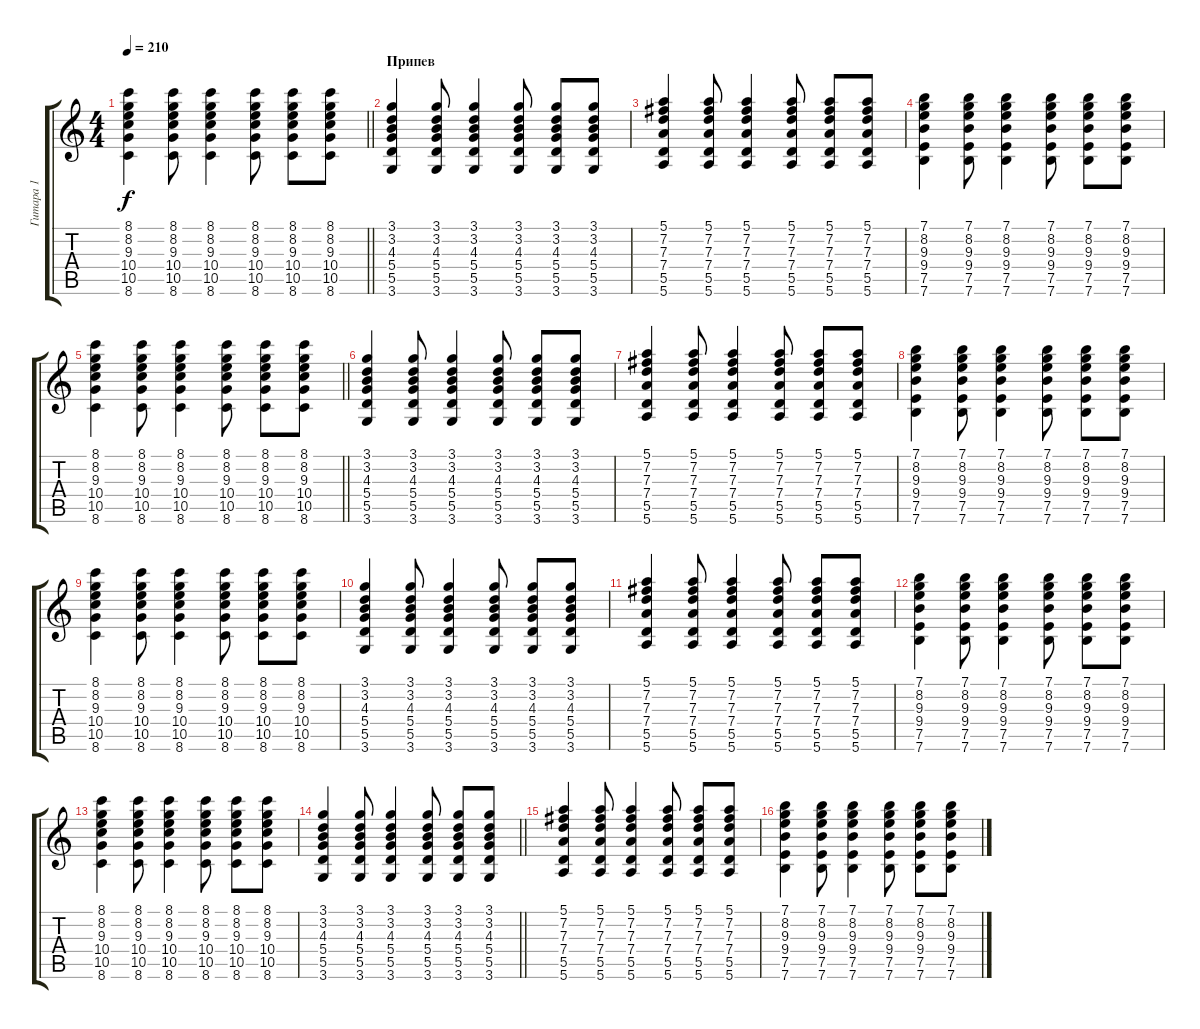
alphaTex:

\track ("Гитара 1" "Гитара 1") {instrument electricguitarjazz}
\staff {score tabs}
\tuning (E4 B3 G3 D3 A2 E2) {hide}
\ts (4 4)
\tempo 210
\clef g2
\barLineRight lightlight
\ks c
(8.1 8.2 9.3 10.4 10.5 8.6).4{dy f} (8.1 8.2 9.3 10.4 10.5 8.6).8 (8.1 8.2 9.3 10.4 10.5 8.6).4 (8.1 8.2 9.3 10.4 10.5 8.6).8 (8.1 8.2 9.3 10.4 10.5 8.6).8 (8.1 8.2 9.3 10.4 10.5 8.6).8 |
\section ("" "Припев")
(3.1 3.2 4.3 5.4 5.5 3.6).4 (3.1 3.2 4.3 5.4 5.5 3.6).8 (3.1 3.2 4.3 5.4 5.5 3.6).4 (3.1 3.2 4.3 5.4 5.5 3.6).8 (3.1 3.2 4.3 5.4 5.5 3.6).8 (3.1 3.2 4.3 5.4 5.5 3.6).8 |
(5.1 7.2 7.3 7.4 5.5 5.6).4 (5.1 7.2 7.3 7.4 5.5 5.6).8 (5.1 7.2 7.3 7.4 5.5 5.6).4 (5.1 7.2 7.3 7.4 5.5 5.6).8 (5.1 7.2 7.3 7.4 5.5 5.6).8 (5.1 7.2 7.3 7.4 5.5 5.6).8 |
(7.1 8.2 9.3 9.4 7.5 7.6).4 (7.1 8.2 9.3 9.4 7.5 7.6).8 (7.1 8.2 9.3 9.4 7.5 7.6).4 (7.1 8.2 9.3 9.4 7.5 7.6).8 (7.1 8.2 9.3 9.4 7.5 7.6).8 (7.1 8.2 9.3 9.4 7.5 7.6).8 |
\barLineRight lightlight
(8.1 8.2 9.3 10.4 10.5 8.6).4 (8.1 8.2 9.3 10.4 10.5 8.6).8 (8.1 8.2 9.3 10.4 10.5 8.6).4 (8.1 8.2 9.3 10.4 10.5 8.6).8 (8.1 8.2 9.3 10.4 10.5 8.6).8 (8.1 8.2 9.3 10.4 10.5 8.6).8 |
(3.1 3.2 4.3 5.4 5.5 3.6).4 (3.1 3.2 4.3 5.4 5.5 3.6).8 (3.1 3.2 4.3 5.4 5.5 3.6).4 (3.1 3.2 4.3 5.4 5.5 3.6).8 (3.1 3.2 4.3 5.4 5.5 3.6).8 (3.1 3.2 4.3 5.4 5.5 3.6).8 |
(5.1 7.2 7.3 7.4 5.5 5.6).4 (5.1 7.2 7.3 7.4 5.5 5.6).8 (5.1 7.2 7.3 7.4 5.5 5.6).4 (5.1 7.2 7.3 7.4 5.5 5.6).8 (5.1 7.2 7.3 7.4 5.5 5.6).8 (5.1 7.2 7.3 7.4 5.5 5.6).8 |
(7.1 8.2 9.3 9.4 7.5 7.6).4 (7.1 8.2 9.3 9.4 7.5 7.6).8 (7.1 8.2 9.3 9.4 7.5 7.6).4 (7.1 8.2 9.3 9.4 7.5 7.6).8 (7.1 8.2 9.3 9.4 7.5 7.6).8 (7.1 8.2 9.3 9.4 7.5 7.6).8 |
(8.1 8.2 9.3 10.4 10.5 8.6).4 (8.1 8.2 9.3 10.4 10.5 8.6).8 (8.1 8.2 9.3 10.4 10.5 8.6).4 (8.1 8.2 9.3 10.4 10.5 8.6).8 (8.1 8.2 9.3 10.4 10.5 8.6).8 (8.1 8.2 9.3 10.4 10.5 8.6).8 |
(3.1 3.2 4.3 5.4 5.5 3.6).4 (3.1 3.2 4.3 5.4 5.5 3.6).8 (3.1 3.2 4.3 5.4 5.5 3.6).4 (3.1 3.2 4.3 5.4 5.5 3.6).8 (3.1 3.2 4.3 5.4 5.5 3.6).8 (3.1 3.2 4.3 5.4 5.5 3.6).8 |
(5.1 7.2 7.3 7.4 5.5 5.6).4 (5.1 7.2 7.3 7.4 5.5 5.6).8 (5.1 7.2 7.3 7.4 5.5 5.6).4 (5.1 7.2 7.3 7.4 5.5 5.6).8 (5.1 7.2 7.3 7.4 5.5 5.6).8 (5.1 7.2 7.3 7.4 5.5 5.6).8 |
(7.1 8.2 9.3 9.4 7.5 7.6).4 (7.1 8.2 9.3 9.4 7.5 7.6).8 (7.1 8.2 9.3 9.4 7.5 7.6).4 (7.1 8.2 9.3 9.4 7.5 7.6).8 (7.1 8.2 9.3 9.4 7.5 7.6).8 (7.1 8.2 9.3 9.4 7.5 7.6).8 |
(8.1 8.2 9.3 10.4 10.5 8.6).4 (8.1 8.2 9.3 10.4 10.5 8.6).8 (8.1 8.2 9.3 10.4 10.5 8.6).4 (8.1 8.2 9.3 10.4 10.5 8.6).8 (8.1 8.2 9.3 10.4 10.5 8.6).8 (8.1 8.2 9.3 10.4 10.5 8.6).8 |
\barLineRight lightlight
(3.1 3.2 4.3 5.4 5.5 3.6).4 (3.1 3.2 4.3 5.4 5.5 3.6).8 (3.1 3.2 4.3 5.4 5.5 3.6).4 (3.1 3.2 4.3 5.4 5.5 3.6).8 (3.1 3.2 4.3 5.4 5.5 3.6).8 (3.1 3.2 4.3 5.4 5.5 3.6).8 |
(5.1 7.2 7.3 7.4 5.5 5.6).4 (5.1 7.2 7.3 7.4 5.5 5.6).8 (5.1 7.2 7.3 7.4 5.5 5.6).4 (5.1 7.2 7.3 7.4 5.5 5.6).8 (5.1 7.2 7.3 7.4 5.5 5.6).8 (5.1 7.2 7.3 7.4 5.5 5.6).8 |
(7.1 8.2 9.3 9.4 7.5 7.6).4 (7.1 8.2 9.3 9.4 7.5 7.6).8 (7.1 8.2 9.3 9.4 7.5 7.6).4 (7.1 8.2 9.3 9.4 7.5 7.6).8 (7.1 8.2 9.3 9.4 7.5 7.6).8 (7.1 8.2 9.3 9.4 7.5 7.6).8
